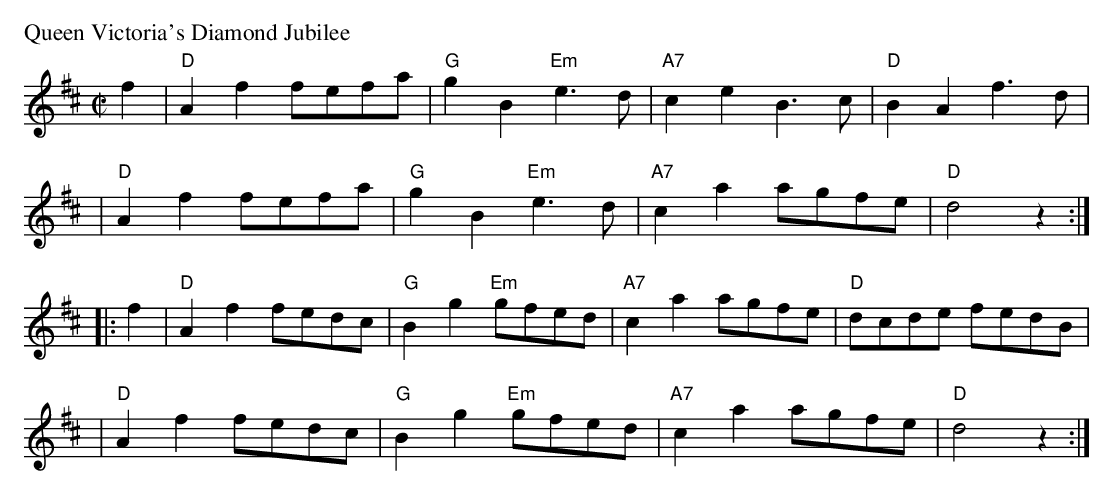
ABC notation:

X:1
P: Queen Victoria's Diamond Jubilee
M: C|
L: 1/8
K: D
f2 \
| "D"A2f2 fefa | "G"g2B2 "Em"e3d  | "A7"c2e2 B3c | "D"B2A2 f3d |
| "D"A2f2 fefa | "G"g2B2 "Em"e3d  | "A7"c2a2 agfe | "D"d4 z2 :|
|: f2 \
| "D"A2f2 fedc | "G"B2g2 "Em"gfed | "A7"c2a2 agfe | "D"dcde fedB |
| "D"A2f2 fedc | "G"B2g2 "Em"gfed | "A7"c2a2 agfe | "D"d4 z2 :|
